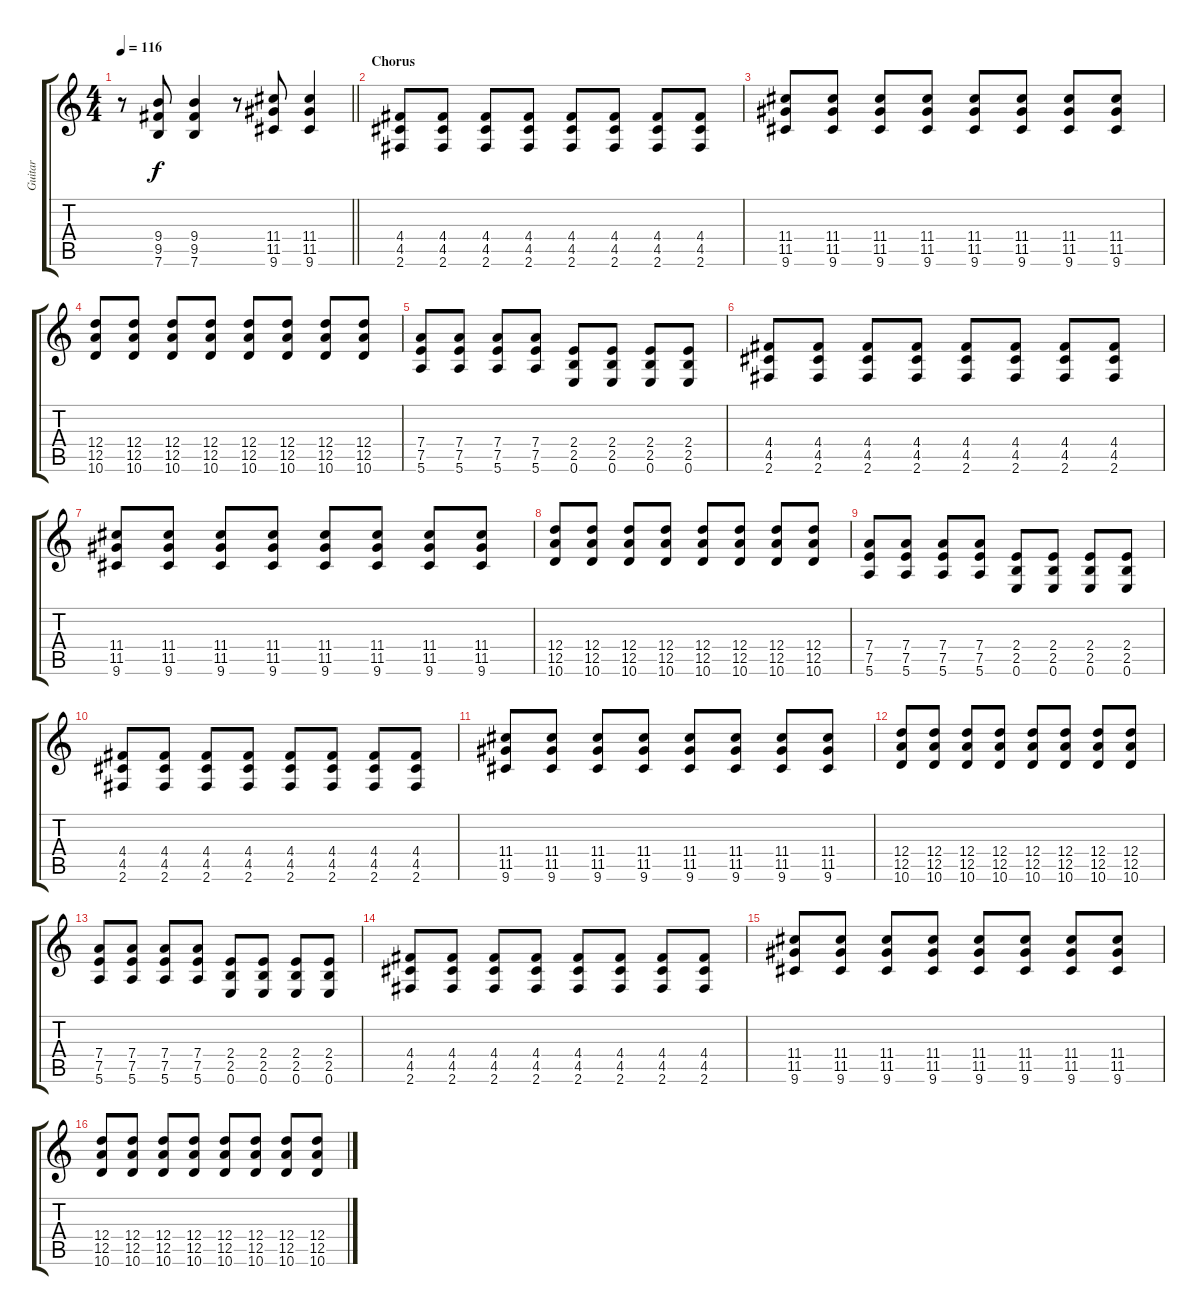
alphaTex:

\track ("Guitar" "Guitar") {instrument overdrivenguitar}
\staff {score tabs}
\tuning (E4 B3 G3 D3 A2 E2) {hide}
\ts (4 4)
\tempo 116
\clef g2
\barLineRight lightlight
\ks c
r.8{dy f} (9.4 9.5 7.6).8 (9.4 9.5 7.6).4 r.8 (11.4 11.5 9.6).8 (11.4 11.5 9.6).4 |
\section ("" "Chorus")
(4.4 4.5 2.6).8{instrument overdrivenguitar} (4.4 4.5 2.6).8 (4.4 4.5 2.6).8 (4.4 4.5 2.6).8 (4.4 4.5 2.6).8 (4.4 4.5 2.6).8 (4.4 4.5 2.6).8 (4.4 4.5 2.6).8 |
(11.4 11.5 9.6).8 (11.4 11.5 9.6).8 (11.4 11.5 9.6).8 (11.4 11.5 9.6).8 (11.4 11.5 9.6).8 (11.4 11.5 9.6).8 (11.4 11.5 9.6).8 (11.4 11.5 9.6).8 |
(12.4 12.5 10.6).8 (12.4 12.5 10.6).8 (12.4 12.5 10.6).8 (12.4 12.5 10.6).8 (12.4 12.5 10.6).8 (12.4 12.5 10.6).8 (12.4 12.5 10.6).8 (12.4 12.5 10.6).8 |
(7.4 7.5 5.6).8 (7.4 7.5 5.6).8 (7.4 7.5 5.6).8 (7.4 7.5 5.6).8 (2.4 2.5 0.6).8 (2.4 2.5 0.6).8 (2.4 2.5 0.6).8 (2.4 2.5 0.6).8 |
(4.4 4.5 2.6).8 (4.4 4.5 2.6).8 (4.4 4.5 2.6).8 (4.4 4.5 2.6).8 (4.4 4.5 2.6).8 (4.4 4.5 2.6).8 (4.4 4.5 2.6).8 (4.4 4.5 2.6).8 |
(11.4 11.5 9.6).8 (11.4 11.5 9.6).8 (11.4 11.5 9.6).8 (11.4 11.5 9.6).8 (11.4 11.5 9.6).8 (11.4 11.5 9.6).8 (11.4 11.5 9.6).8 (11.4 11.5 9.6).8 |
(12.4 12.5 10.6).8 (12.4 12.5 10.6).8 (12.4 12.5 10.6).8 (12.4 12.5 10.6).8 (12.4 12.5 10.6).8 (12.4 12.5 10.6).8 (12.4 12.5 10.6).8 (12.4 12.5 10.6).8 |
(7.4 7.5 5.6).8 (7.4 7.5 5.6).8 (7.4 7.5 5.6).8 (7.4 7.5 5.6).8 (2.4 2.5 0.6).8 (2.4 2.5 0.6).8 (2.4 2.5 0.6).8 (2.4 2.5 0.6).8 |
(4.4 4.5 2.6).8{instrument overdrivenguitar} (4.4 4.5 2.6).8 (4.4 4.5 2.6).8 (4.4 4.5 2.6).8 (4.4 4.5 2.6).8 (4.4 4.5 2.6).8 (4.4 4.5 2.6).8 (4.4 4.5 2.6).8 |
(11.4 11.5 9.6).8 (11.4 11.5 9.6).8 (11.4 11.5 9.6).8 (11.4 11.5 9.6).8 (11.4 11.5 9.6).8 (11.4 11.5 9.6).8 (11.4 11.5 9.6).8 (11.4 11.5 9.6).8 |
(12.4 12.5 10.6).8 (12.4 12.5 10.6).8 (12.4 12.5 10.6).8 (12.4 12.5 10.6).8 (12.4 12.5 10.6).8 (12.4 12.5 10.6).8 (12.4 12.5 10.6).8 (12.4 12.5 10.6).8 |
(7.4 7.5 5.6).8 (7.4 7.5 5.6).8 (7.4 7.5 5.6).8 (7.4 7.5 5.6).8 (2.4 2.5 0.6).8 (2.4 2.5 0.6).8 (2.4 2.5 0.6).8 (2.4 2.5 0.6).8 |
(4.4 4.5 2.6).8 (4.4 4.5 2.6).8 (4.4 4.5 2.6).8 (4.4 4.5 2.6).8 (4.4 4.5 2.6).8 (4.4 4.5 2.6).8 (4.4 4.5 2.6).8 (4.4 4.5 2.6).8 |
(11.4 11.5 9.6).8 (11.4 11.5 9.6).8 (11.4 11.5 9.6).8 (11.4 11.5 9.6).8 (11.4 11.5 9.6).8 (11.4 11.5 9.6).8 (11.4 11.5 9.6).8 (11.4 11.5 9.6).8 |
(12.4 12.5 10.6).8 (12.4 12.5 10.6).8 (12.4 12.5 10.6).8 (12.4 12.5 10.6).8 (12.4 12.5 10.6).8 (12.4 12.5 10.6).8 (12.4 12.5 10.6).8 (12.4 12.5 10.6).8
